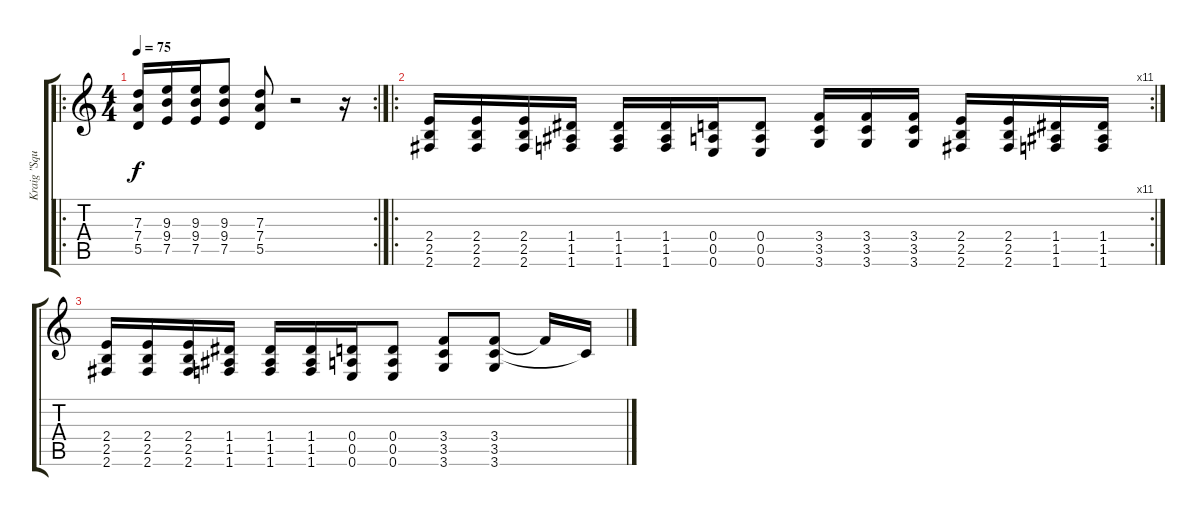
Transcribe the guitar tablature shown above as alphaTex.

\track ("Kraig \"Squirrel\" Tyler " "Kraig \"Squ") {instrument electricguitarclean}
\staff {score tabs}
\tuning (E4 B3 G3 D3 A2 E2) {hide}
\ro
\rc 2
\ts (4 4)
\tempo 75
\clef g2
\ks c
(7.3 7.4 5.5).16{dy f} (9.3 9.4 7.5).16 (9.3 9.4 7.5).16 (9.3 9.4 7.5).8 (7.3 7.4 5.5).8 r.2 r.16 |
\ro
\rc 11
(2.4 2.5 2.6).16 (2.4 2.5 2.6).16 (2.4 2.5 2.6).16 (1.4 1.5 1.6).16 (1.4 1.5 1.6).16 (1.4 1.5 1.6).16 (0.4 0.5 0.6).16 (0.4 0.5 0.6).8 (3.4 3.5 3.6).16 (3.4 3.5 3.6).16 (3.4 3.5 3.6).16 (2.4 2.5 2.6).16 (2.4 2.5 2.6).16 (1.4 1.5 1.6).16 (1.4 1.5 1.6).16 |
(2.4 2.5 2.6).16 (2.4 2.5 2.6).16 (2.4 2.5 2.6).16 (1.4 1.5 1.6).16 (1.4 1.5 1.6).16 (1.4 1.5 1.6).16 (0.4 0.5 0.6).16 (0.4 0.5 0.6).8 (3.4 3.5 3.6).8 (3.4 3.5 3.6).8 3.4{t}.16 3.5{t}.16
